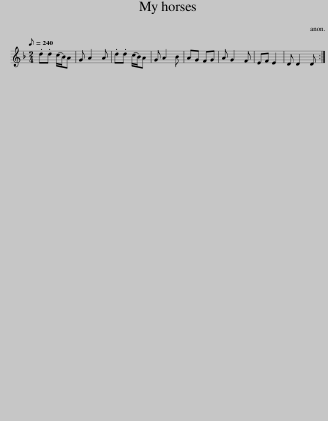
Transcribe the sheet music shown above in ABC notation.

X:1
L:1/8
Q:1/8=240
M:2/4
I:linebreak $
K:Dmin
V:1 treble
V:1
 .d.d (c/B/)A | G A2 A | .d.d (c/B/)A | G A2 B | AG FG | %5
 A G2 F | EF E2 | D D2 D :| %8
